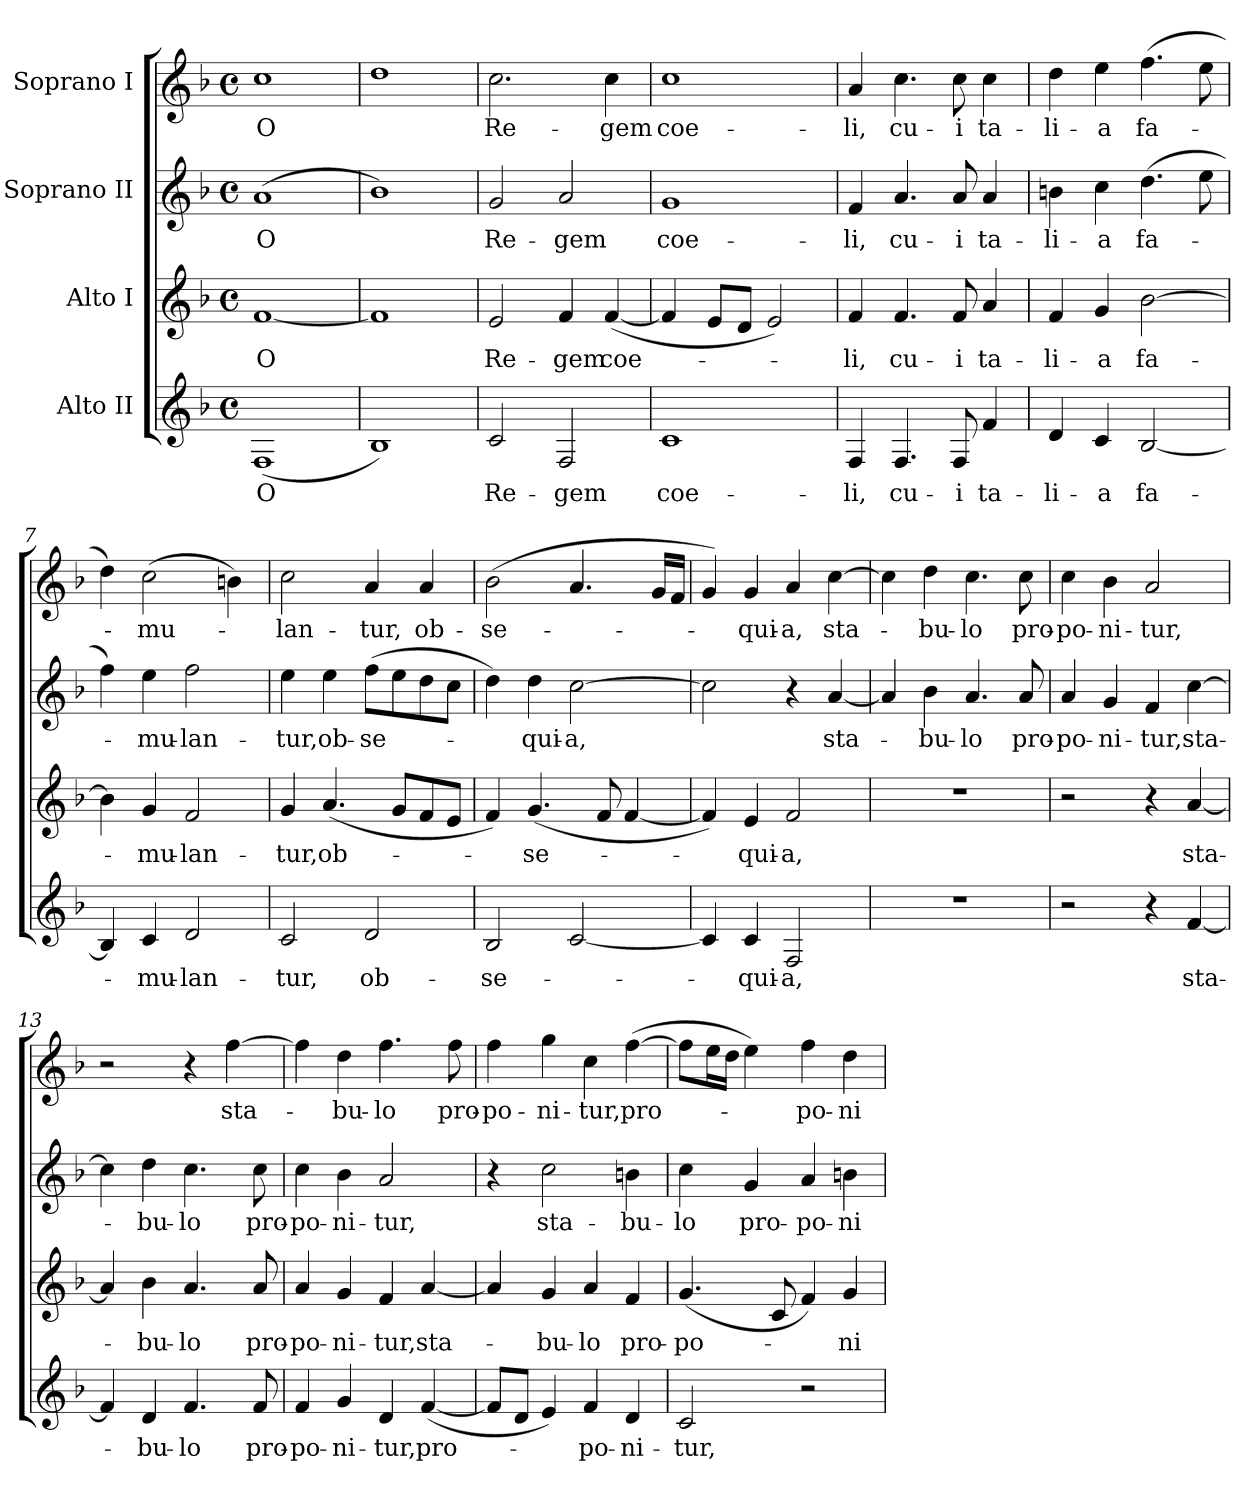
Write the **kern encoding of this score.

**kern	**text	**kern	**text	**kern	**text	**kern	**text
*part4	*part4	*part3	*part3	*part2	*part2	*part1	*part1
*staff4	*staff4	*staff3	*staff3	*staff2	*staff2	*staff1	*staff1
*I"Alto II	*	*I"Alto I	*	*I"Soprano II	*	*I"Soprano I	*
*clefG2	*	*clefG2	*	*clefG2	*	*clefG2	*
*k[b-]	*	*k[b-]	*	*k[b-]	*	*k[b-]	*
*F:	*	*F:	*	*F:	*	*F:	*
*M4/4	*	*M4/4	*	*M4/4	*	*M4/4	*
*met(c)	*	*met(c)	*	*met(c)	*	*met(c)	*
=1	=1	=1	=1	=1	=1	=1	=1
(1F	O	[1f	O	(1a	O	1cc	O
=2	=2	=2	=2	=2	=2	=2	=2
1B-)	.	1f]	.	1b-)	.	1dd	.
=3	=3	=3	=3	=3	=3	=3	=3
2c/	Re-	2e/	Re-	2g/	Re-	2.cc\	Re-
2F/	-gem	4f/	-gem	2a/	-gem	.	.
.	.	([4f/	coe-	.	.	4cc\	-gem
=4	=4	=4	=4	=4	=4	=4	=4
1c	coe-	4f/]	.	1g	coe-	1cc	coe-
.	.	8e/L	.	.	.	.	.
.	.	8d/J	.	.	.	.	.
.	.	2e/)	.	.	.	.	.
=5	=5	=5	=5	=5	=5	=5	=5
4F/	-li,	4f/	-li,	4f/	-li,	4a/	-li,
4.F/	cu-	4.f/	cu-	4.a/	cu-	4.cc\	cu-
8F/	-i	8f/	-i	8a/	-i	8cc\	-i
4f/	ta-	4a/	ta-	4a/	ta-	4cc\	ta-
=6	=6	=6	=6	=6	=6	=6	=6
4d/	-li-	4f/	-li-	4bn\	-li-	4dd\	-li-
4c/	-a	4g/	-a	4cc\	-a	4ee\	-a
[2B-/	fa-	[2b-\	fa-	(4.dd\	fa-	(4.ff\	fa-
.	.	.	.	8ee\	.	8ee\	.
!!LO:LB:g=z
=7	=7	=7	=7	=7	=7	=7	=7
4B-/]	.	4b-\]	.	4ff\)	.	4dd\)	.
4c/	-mu-	4g/	-mu-	4ee\	-mu-	(2cc\	-mu-
2d/	-lan-	2f/	-lan-	2ff\	-lan-	.	.
.	.	.	.	.	.	4bn\)	.
=8	=8	=8	=8	=8	=8	=8	=8
2c/	-tur,	4g/	-tur,	4ee\	-tur,	2cc\	-lan-
.	.	(4.a/	ob-	4ee\	ob-	.	.
2d/	ob-	.	.	(8ff\L	-se-	4a/	-tur,
.	.	8g/L	.	8ee\	.	.	.
.	.	8f/	.	8dd\	.	4a/	ob-
.	.	8e/J	.	8cc\J	.	.	.
=9	=9	=9	=9	=9	=9	=9	=9
2B-/	-se-	4f/)	.	4dd\)	.	(2b-\	-se-
.	.	(4.g/	-se-	4dd\	-qui-	.	.
[2c/	.	.	.	[2cc\	-a,	4.a/	.
.	.	8f/	.	.	.	.	.
.	.	[4f/	.	.	.	.	.
.	.	.	.	.	.	16g/LL	.
.	.	.	.	.	.	16f/JJ	.
=10	=10	=10	=10	=10	=10	=10	=10
4c/]	.	4f/])	.	2cc\]	.	4g/)	.
4c/	-qui-	4e/	-qui-	.	.	4g/	-qui-
2F/	-a,	2f/	-a,	4r	.	4a/	-a,
.	.	.	.	[4a/	sta-	[4cc\	sta-
=11	=11	=11	=11	=11	=11	=11	=11
1r	.	1r	.	4a/]	.	4cc\]	.
.	.	.	.	4b-\	-bu-	4dd\	-bu-
.	.	.	.	4.a/	-lo	4.cc\	-lo
.	.	.	.	8a/	pro-	8cc\	pro-
=12	=12	=12	=12	=12	=12	=12	=12
2r	.	2r	.	4a/	-po-	4cc\	-po-
.	.	.	.	4g/	-ni-	4b-\	-ni-
4r	.	4r	.	4f/	-tur,	2a/	-tur,
[4f/	sta-	[4a/	sta-	[4cc\	sta-	.	.
!!LO:PB:g=z
=13	=13	=13	=13	=13	=13	=13	=13
4f/]	.	4a/]	.	4cc\]	.	2r	.
4d/	-bu-	4b-\	-bu-	4dd\	-bu-	.	.
4.f/	-lo	4.a/	-lo	4.cc\	-lo	4r	.
.	.	.	.	.	.	[4ff\	sta-
8f/	pro-	8a/	pro-	8cc\	pro-	.	.
=14	=14	=14	=14	=14	=14	=14	=14
4f/	-po-	4a/	-po-	4cc\	-po-	4ff\]	.
4g/	-ni-	4g/	-ni-	4b-\	-ni-	4dd\	-bu-
4d/	-tur,	4f/	-tur,	2a/	-tur,	4.ff\	-lo
([4f/	pro-	[4a/	sta-	.	.	.	.
.	.	.	.	.	.	8ff\	pro-
=15	=15	=15	=15	=15	=15	=15	=15
8f/L]	.	4a/]	.	4r	.	4ff\	-po-
8d/J	.	.	.	.	.	.	.
4e/)	.	4g/	-bu-	2cc\	sta-	4gg\	-ni-
4f/	-po-	4a/	-lo	.	.	4cc\	-tur,
4d/	-ni-	4f/	pro-	4bn\	-bu-	([4ff\	pro-
=16	=16	=16	=16	=16	=16	=16	=16
2c/	-tur,	(4.g/	-po-	4cc\	-lo	8ff\L]	.
.	.	.	.	.	.	16ee\L	.
.	.	.	.	.	.	16dd\JJ	.
.	.	.	.	4g/	pro-	4ee\)	.
.	.	8c/	.	.	.	.	.
2r	.	4f/)	.	4a/	-po-	4ff\	-po-
.	.	4g/	-ni-	4bn\	-ni-	4dd\	-ni-
=	=	=	=	=	=	=	=
*-	*-	*-	*-	*-	*-	*-	*-
